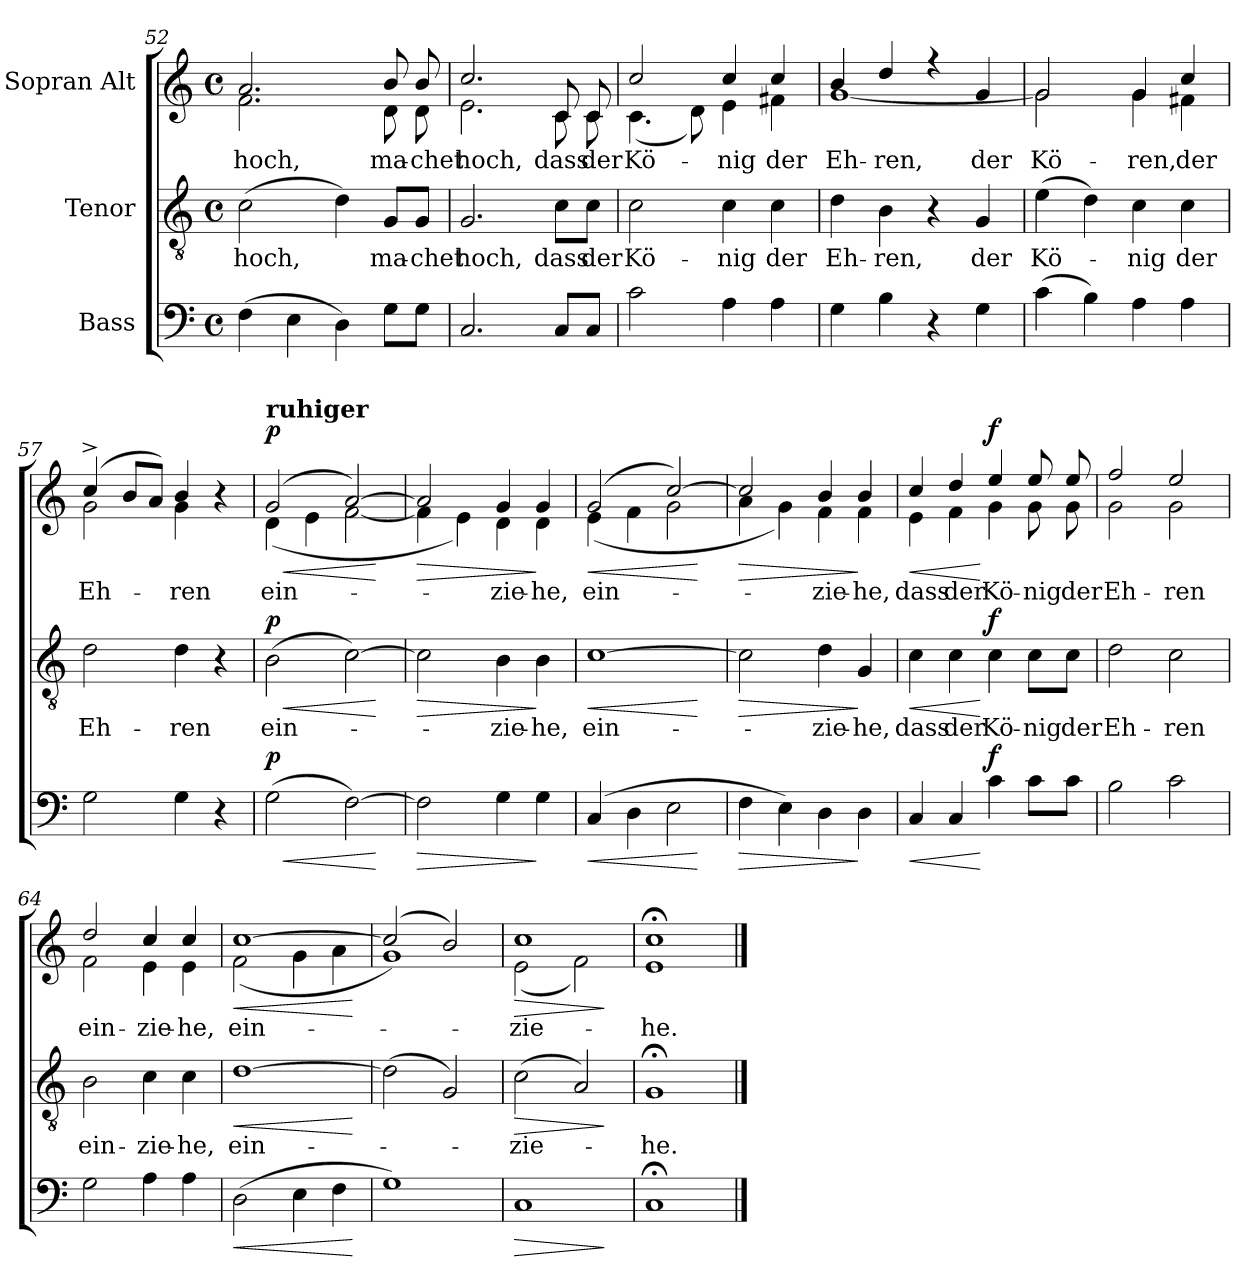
**kern	**dynam	**kern	**text	**dynam	**kern	**text	**dynam
*part3	*part3	*part2	*part2	*part2	*part1	*part1	*part1
*staff3	*staff3	*staff2	*staff2	*staff2	*staff1	*staff1	*staff1
*I"Bass	*	*I"Tenor	*	*	*I"Sopran Alt	*	*
*clefF4	*	*clefGv2	*	*	*clefG2	*	*
*k[]	*	*k[]	*	*	*k[]	*	*
*M4/4	*	*M4/4	*	*	*M4/4	*	*
*met(c)	*	*met(c)	*	*	*met(c)	*	*
=52	=52	=52	=52	=52	=52	=52	=52
!	!	!	!LO:LY:b	!	!	!LO:LY:b	!
*	*	*	*	*	*^	*	*
(4F\	.	(2c\	hoch,	.	2.a/	2.f\	hoch,	.
4E\	.	.	.	.	.	.	.	.
4D\)	.	4d\)	.	.	.	.	.	.
!	!	!	!LO:LY:b	!	!	!	!LO:LY:b	!
8G\L	.	8G/L	ma-	.	8b/	8d\	ma-	.
!	!	!	!LO:LY:b	!	!	!	!LO:LY:b	!
8G\J	.	8G/J	-chet	.	8b/	8d\	-chet	.
!!LO:LB:g=z	!!
=53	=53	=53	=53	=53	=53	=53	=53	=53
!	!	!	!LO:LY:b	!	!	!	!LO:LY:b	!
2.C/	.	2.G/	hoch,	.	2.cc/	2.e\	hoch,	.
!	!	!	!LO:LY:b	!	!	!	!LO:LY:b	!
8C/L	.	8c\L	dass	.	8c/	8c\	dass	.
!	!	!	!LO:LY:b	!	!	!	!LO:LY:b	!
8C/J	.	8c\J	der	.	8c/	8c\	der	.
=54	=54	=54	=54	=54	=54	=54	=54	=54
!	!	!	!LO:LY:b	!	!	!	!LO:LY:b	!
2c\	.	2c\	Kö-	.	2cc/	(4.c\	Kö-	.
.	.	.	.	.	.	8d\)	.	.
!	!	!	!LO:LY:b	!	!	!	!LO:LY:b	!
4A\	.	4c\	-nig	.	4cc/	4e\	-nig	.
!	!	!	!LO:LY:b	!	!	!	!LO:LY:b	!
!	!	!	!	!	!	!	!LO:LY:b	!
4A\	.	4c\	der	.	4cc/	4f#X\	der	.
=55	=55	=55	=55	=55	=55	=55	=55	=55
!	!	!	!LO:LY:b	!	!	!	!LO:LY:b	!
!	!	!	!	!	!	!	!LO:LY:b	!
4G\	.	4d\	Eh-	.	4b/	[1g	Eh-	.
!	!	!	!LO:LY:b	!	!	!	!LO:LY:b	!
4B\	.	4B\	-ren,	.	4dd/	.	-ren,	.
4r	.	4r	.	.	4r	.	.	.
!	!	!	!LO:LY:b	!	!	!	!LO:LY:b	!
4G\	.	4G/	der	.	4g/	.	der	.
=56	=56	=56	=56	=56	=56	=56	=56	=56
!	!	!	!LO:LY:b	!	!	!	!LO:LY:b	!
(4c\	.	(4e\	Kö-	.	2g/	2g\]	Kö-	.
4B\)	.	4d\)	.	.	.	.	.	.
!	!	!	!LO:LY:b	!	!	!	!LO:LY:b	!
!	!	!	!	!	!	!	!LO:LY:b	!
4A\	.	4c\	-nig	.	4g/	4g\	-ren,	.
!	!	!	!LO:LY:b	!	!	!	!LO:LY:b	!
4A\	.	4c\	der	.	4cc/	4f#X\	der	.
=57	=57	=57	=57	=57	=57	=57	=57	=57
!	!	!	!LO:LY:b	!	!	!	!LO:LY:b	!
2G\	.	2d\	Eh-	.	(4cc^/	2g\	Eh-	.
.	.	.	.	.	8b/L	.	.	.
.	.	.	.	.	8a/J)	.	.	.
!	!	!	!LO:LY:b	!	!	!	!LO:LY:b	!
4G\	.	4d\	-ren	.	4b/	4g\	-ren	.
4r	.	4r	.	.	4r	4ryy	.	.
!!LO:LB:g=z	!!
=58	=58	=58	=58	=58	=58	=58	=58	=58
!	!	!	!	!	!LO:TX:a:B:t=ruhiger	!	!	!
!	!LO:HP:b	!	!LO:LY:b	!LO:HP:b	!	!	!LO:LY:b	!LO:HP:b
!	!LO:DY:n=1:a	!	!	!LO:DY:n=1:a	!	!	!	!LO:DY:n=1:a
(2G\	< p	(2B\	ein-	< p	(2g/	(4d\	ein-	< p
.	.	.	.	.	.	4e\	.	.
[2F\)	.	[2c\)	.	.	[2a/)	[2f\	.	.
*	*	*	*	*	*v	*v	*	*
.	[	.	.	[	.	.	[
=59	=59	=59	=59	=59	=59	=59	=59
!	!LO:HP:b	!	!	!LO:HP:b	!	!	!LO:HP:b
*	*	*	*	*	*^	*	*
2F\]	>	2c\]	.	>	2a/]	4f\]	.	>
.	.	.	.	.	.	4e\)	.	.
!	!	!	!LO:LY:b	!	!	!	!LO:LY:b	!
4G\	.	4B\	-zie-	.	4g/	4d\	-zie-	.
!	!	!	!LO:LY:b	!	!	!	!LO:LY:b	!
4G\	]	4B\	-he,	]	4g/	4d\	-he,	]
=60	=60	=60	=60	=60	=60	=60	=60	=60
!	!LO:HP:b	!	!LO:LY:b	!LO:HP:b	!	!	!LO:LY:b	!LO:HP:b
(4C/	<	[1c	ein-	<	(2g/	(4e\	ein-	<
4D\	.	.	.	.	.	4f\	.	.
2E\	.	.	.	.	[2cc/)	2g\	.	.
*	*	*	*	*	*v	*v	*	*
.	[	.	.	[	.	.	[
=61	=61	=61	=61	=61	=61	=61	=61
!	!LO:HP:b	!	!	!LO:HP:b	!	!	!LO:HP:b
*	*	*	*	*	*^	*	*
4F\	>	2c\]	.	>	2cc/]	4a\	.	>
4E\)	.	.	.	.	.	4g\)	.	.
!	!	!	!LO:LY:b	!	!	!	!LO:LY:b	!
4D\	.	4d\	-zie-	.	4b/	4f\	-zie-	.
!	!	!	!LO:LY:b	!	!	!	!LO:LY:b	!
4D\	]	4G/	-he,	]	4b/	4f\	-he,	]
=62	=62	=62	=62	=62	=62	=62	=62	=62
!	!LO:HP:b	!	!LO:LY:b	!LO:HP:b	!	!	!LO:LY:b	!LO:HP:b
4C/	<	4c\	dass	<	4cc/	4e\	dass	<
!	!	!	!LO:LY:b	!	!	!	!LO:LY:b	!
4C/	.	4c\	der	.	4dd/	4f\	der	.
!	!LO:DY:n=1:a	!	!LO:LY:b	!LO:DY:n=1:a	!	!	!LO:LY:b	!LO:DY:n=1:a
4c\	[ f	4c\	Kö-	[ f	4ee/	4g\	Kö-	[ f
!	!	!	!LO:LY:b	!	!	!	!LO:LY:b	!
8c\L	.	8c\L	-nig	.	8ee/	8g\	-nig	.
!	!	!	!LO:LY:b	!	!	!	!LO:LY:b	!
8c\J	.	8c\J	der	.	8ee/	8g\	der	.
!!LO:LB:g=z	!!
=63	=63	=63	=63	=63	=63	=63	=63	=63
!	!	!	!LO:LY:b	!	!	!	!LO:LY:b	!
2B\	.	2d\	Eh-	.	2ff/	2g\	Eh-	.
!	!	!	!LO:LY:b	!	!	!	!LO:LY:b	!
2c\	.	2c\	-ren	.	2ee/	2g\	-ren	.
=64	=64	=64	=64	=64	=64	=64	=64	=64
!	!	!	!LO:LY:b	!	!	!	!LO:LY:b	!
2G\	.	2B\	ein-	.	2dd/	2f\	ein-	.
!	!	!	!LO:LY:b	!	!	!	!LO:LY:b	!
4A\	.	4c\	-zie-	.	4cc/	4e\	-zie-	.
!	!	!	!LO:LY:b	!	!	!	!LO:LY:b	!
4A\	.	4c\	-he,	.	4cc/	4e\	-he,	.
=65	=65	=65	=65	=65	=65	=65	=65	=65
!	!LO:HP:b	!	!LO:LY:b	!LO:HP:b	!	!	!LO:LY:b	!LO:HP:b
(2D\	<	[1d	ein-	<	[1cc	(2f\	ein-	<
4E\	.	.	.	.	.	4g\	.	.
4F\	.	.	.	.	.	4a\	.	.
*	*	*	*	*	*v	*v	*	*
.	[	.	.	[	.	.	[
=66	=66	=66	=66	=66	=66	=66	=66
*	*	*	*	*	*^	*	*
1G)	.	(2d\]	.	.	(2cc/]	1g)	.	.
.	.	2G/)	.	.	2b/)	.	.	.
=67	=67	=67	=67	=67	=67	=67	=67	=67
!	!LO:HP:b	!	!LO:LY:b	!LO:HP:b	!	!	!LO:LY:b	!LO:HP:b
1C	>	(2c\	-zie-	>	1cc	(2e\	-zie-	>
.	.	2A/)	.	.	.	2f\)	.	.
*	*	*	*	*	*v	*v	*	*
.	]	.	.	]	.	.	]
=68	=68	=68	=68	=68	=68	=68	=68
!	!	!	!LO:LY:b	!	!	!LO:LY:b	!
*	*	*	*	*	*^	*	*
1C;<	.	1G;<	-he.	.	1cc;<	1e	-he.	.
*	*	*	*	*	*v	*v	*	*
==	==	==	==	==	==	==	==
*-	*-	*-	*-	*-	*-	*-	*-
